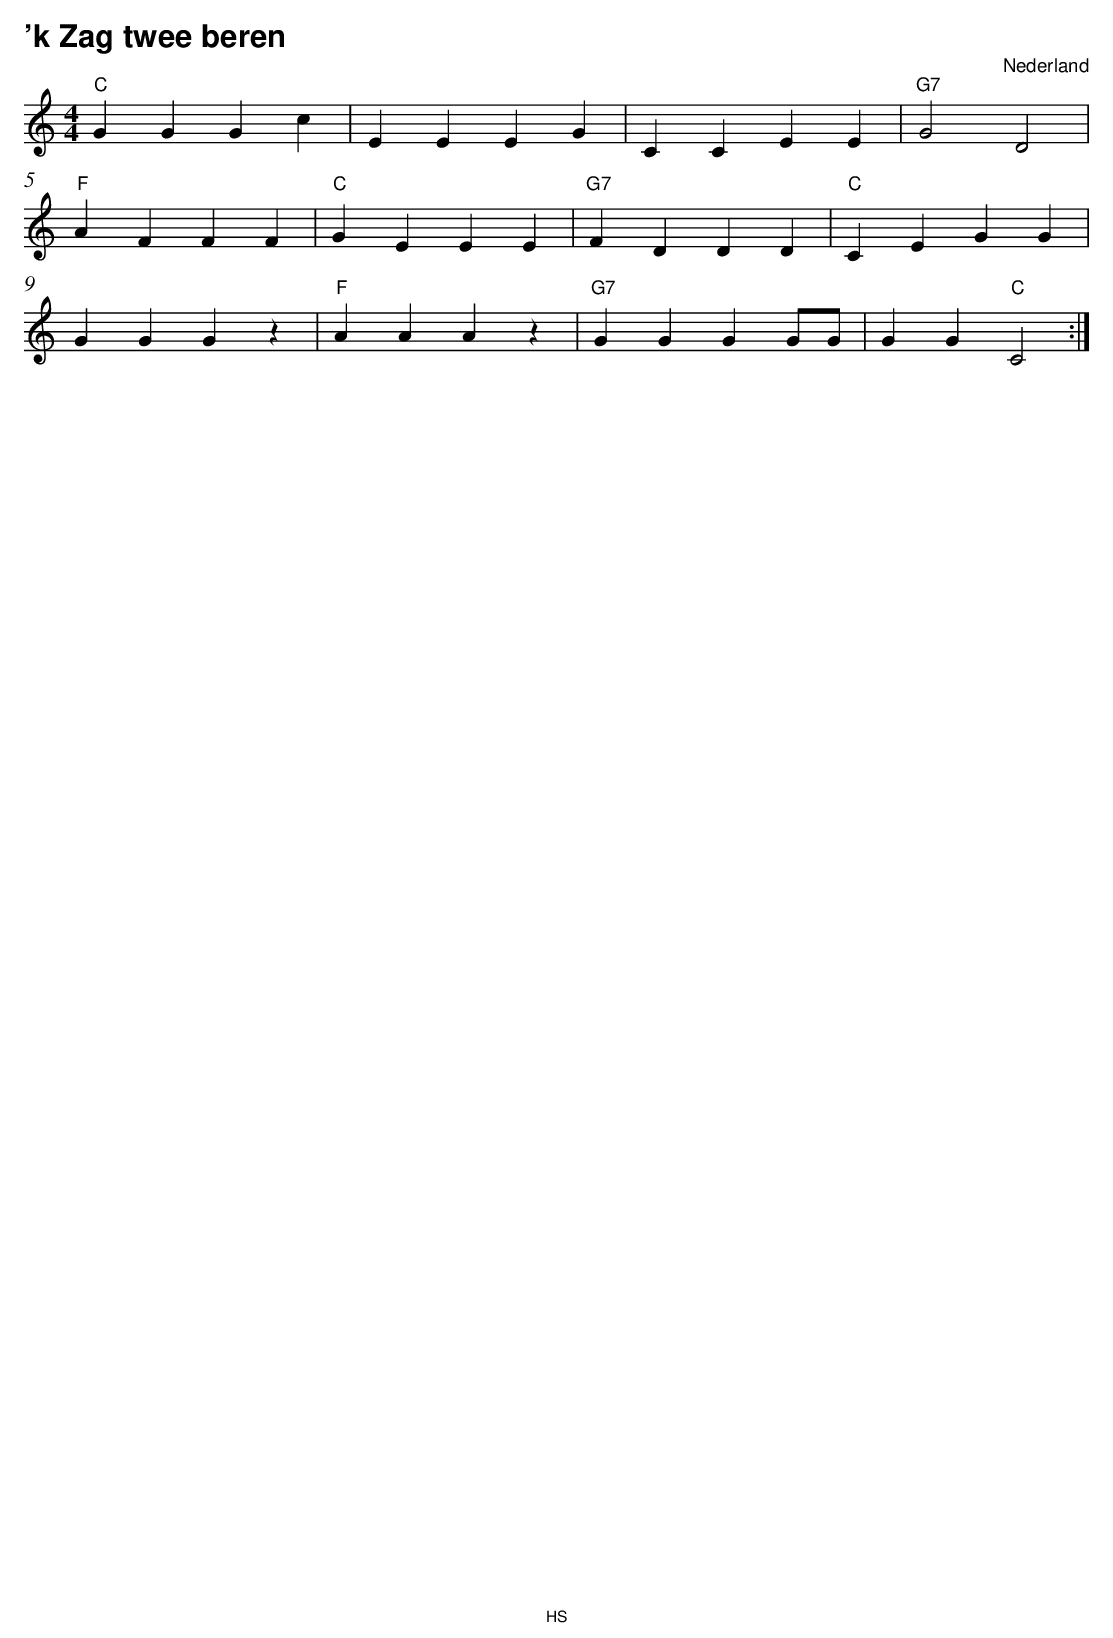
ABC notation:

X:1
T:'k Zag twee beren
O:Nederland
M:4/4
L:1/8
Q:1/4=120
K:C
V:1
"C" G2 G2 G2 c2 |E2 E2 E2 G2 |C2 C2 E2 E2 |"G7" G4 D4 |
"F" A2 F2 F2 F2 |"C" G2 E2 E2 E2 |"G7" F2 D2 D2 D2 |"C" C2 E2 G2 G2 |
G2 G2 G2 z2 |"F" A2 A2 A2 z2 |"G7" G2 G2 G2 GG |G2 G2 "C" C4 :|
